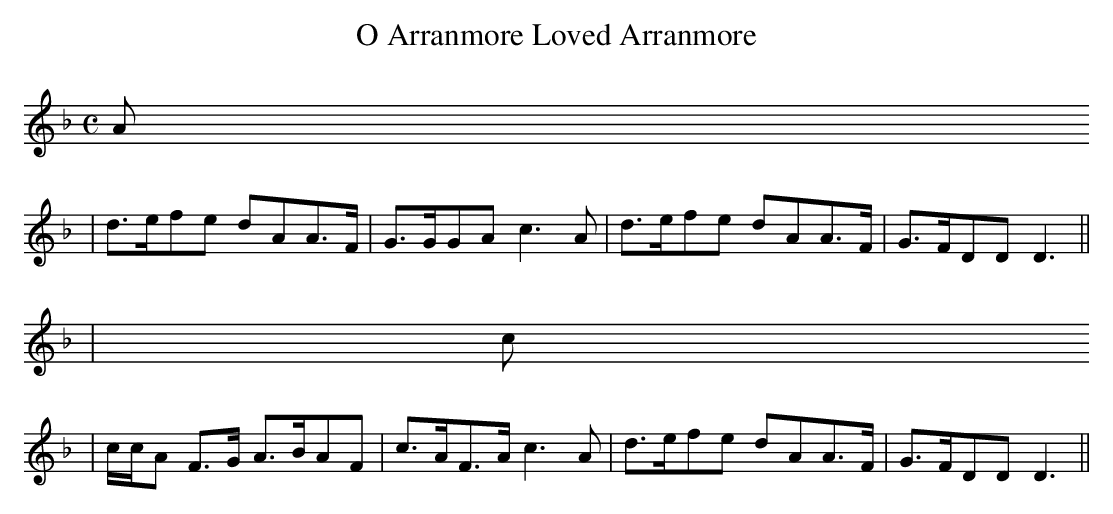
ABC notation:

X:1
T: O Arranmore Loved Arranmore
M: C
L: 1/8
K: Dm
A
| d>efe dAA>F | G>GGA c3A | d>efe dAA>F | G>FDD D3 ||
| c
| c/c/A F>G A>BAF | c>AF>A c3A | d>efe dAA>F | G>FDD D3 ||
